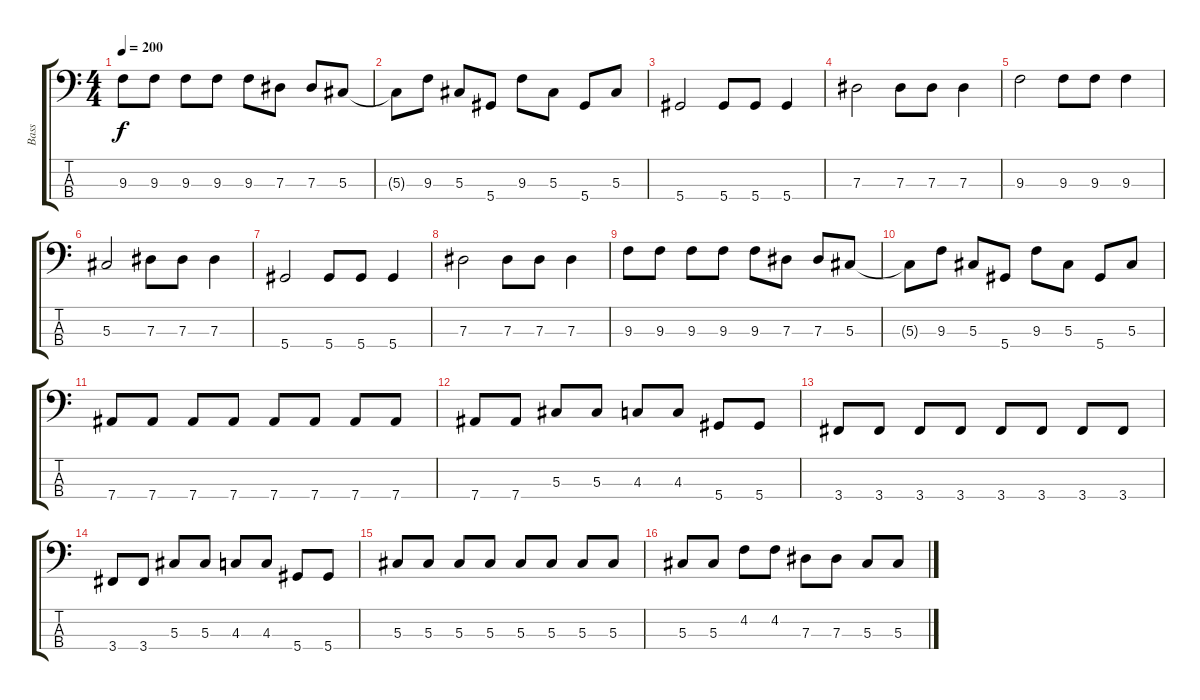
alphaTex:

\track ("Bass" "Bass") {instrument electricbasspick}
\staff {score tabs}
\tuning (Gb2 Db2 Ab1 Eb1) {hide}
\ts (4 4)
\tempo 200
\clef f4
\ks c
9.3.8{dy f} 9.3.8 9.3.8 9.3.8 9.3.8 7.3.8 7.3.8 5.3.8 |
5.3{t}.8 9.3.8 5.3.8 5.4.8 9.3.8 5.3.8 5.4.8 5.3.8 |
5.4.2 5.4.8 5.4.8 5.4.4 |
7.3.2 7.3.8 7.3.8 7.3.4 |
9.3.2 9.3.8 9.3.8 9.3.4 |
5.3.2 7.3.8 7.3.8 7.3.4 |
5.4.2 5.4.8 5.4.8 5.4.4 |
7.3.2 7.3.8 7.3.8 7.3.4 |
9.3.8 9.3.8 9.3.8 9.3.8 9.3.8 7.3.8 7.3.8 5.3.8 |
5.3{t}.8 9.3.8 5.3.8 5.4.8 9.3.8 5.3.8 5.4.8 5.3.8 |
7.4.8 7.4.8 7.4.8 7.4.8 7.4.8 7.4.8 7.4.8 7.4.8 |
7.4.8 7.4.8 5.3.8 5.3.8 4.3.8 4.3.8 5.4.8 5.4.8 |
3.4.8 3.4.8 3.4.8 3.4.8 3.4.8 3.4.8 3.4.8 3.4.8 |
3.4.8 3.4.8 5.3.8 5.3.8 4.3.8 4.3.8 5.4.8 5.4.8 |
5.3.8 5.3.8 5.3.8 5.3.8 5.3.8 5.3.8 5.3.8 5.3.8 |
5.3.8 5.3.8 4.2.8 4.2.8 7.3.8 7.3.8 5.3.8 5.3.8
